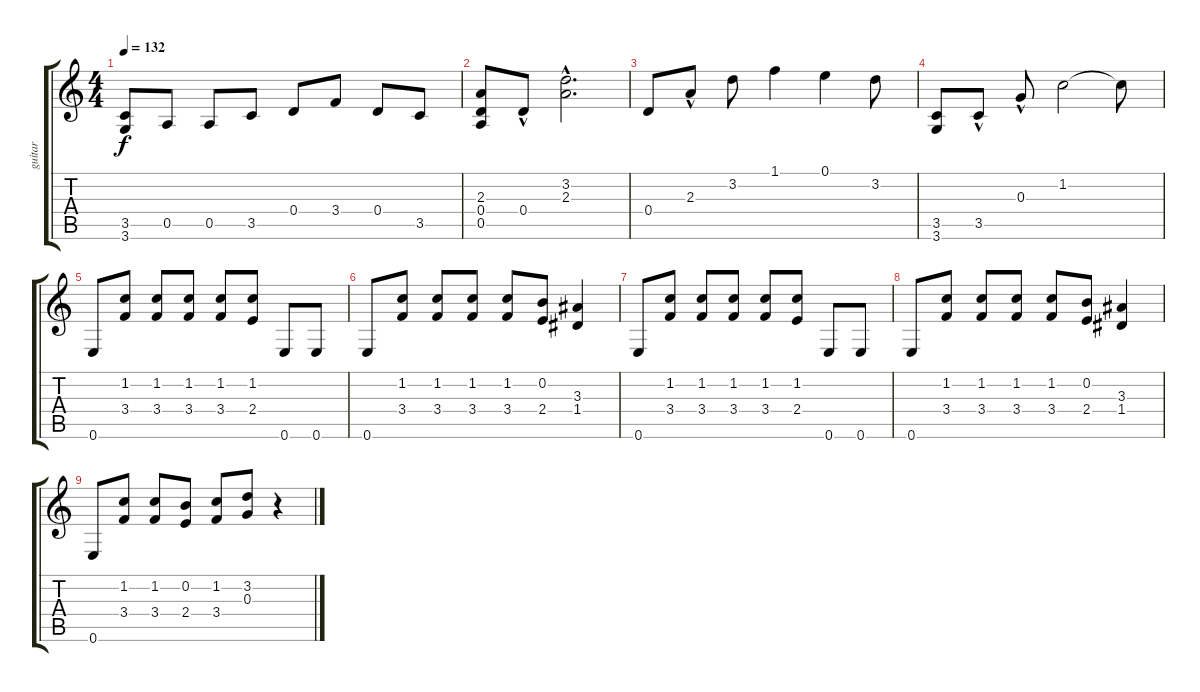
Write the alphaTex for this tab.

\track ("guitar" "guitar") {instrument overdrivenguitar}
\staff {score tabs}
\tuning (E4 B3 G3 D3 A2 E2) {hide}
\ts (4 4)
\tempo 132
\clef g2
\ks c
(3.5 3.6).8{dy f} 0.5.8 0.5.8 3.5.8 0.4.8 3.4.8 0.4.8 3.5.8 |
(2.3 0.4 0.5).8 0.4{hac}.8 (3.2 2.3{hac}).2{d} |
0.4.8 2.3{hac}.8 3.2.8 1.1.4 0.1.4 3.2.8 |
(3.5 3.6).8 3.5{hac}.8 0.3{hac}.8 1.2.2 1.2{t}.8 |
0.6.8 (1.2 3.4).8 (1.2 3.4).8 (1.2 3.4).8 (1.2 3.4).8 (1.2 2.4).8 0.6.8 0.6.8 |
0.6.8 (1.2 3.4).8 (1.2 3.4).8 (1.2 3.4).8 (1.2 3.4).8 (0.2 2.4).8 (3.3 1.4).4 |
0.6.8 (1.2 3.4).8 (1.2 3.4).8 (1.2 3.4).8 (1.2 3.4).8 (1.2 2.4).8 0.6.8 0.6.8 |
0.6.8 (1.2 3.4).8 (1.2 3.4).8 (1.2 3.4).8 (1.2 3.4).8 (0.2 2.4).8 (3.3 1.4).4 |
0.6.8 (1.2 3.4).8 (1.2 3.4).8 (0.2 2.4).8 (1.2 3.4).8 (3.2 0.3).8 r.4
